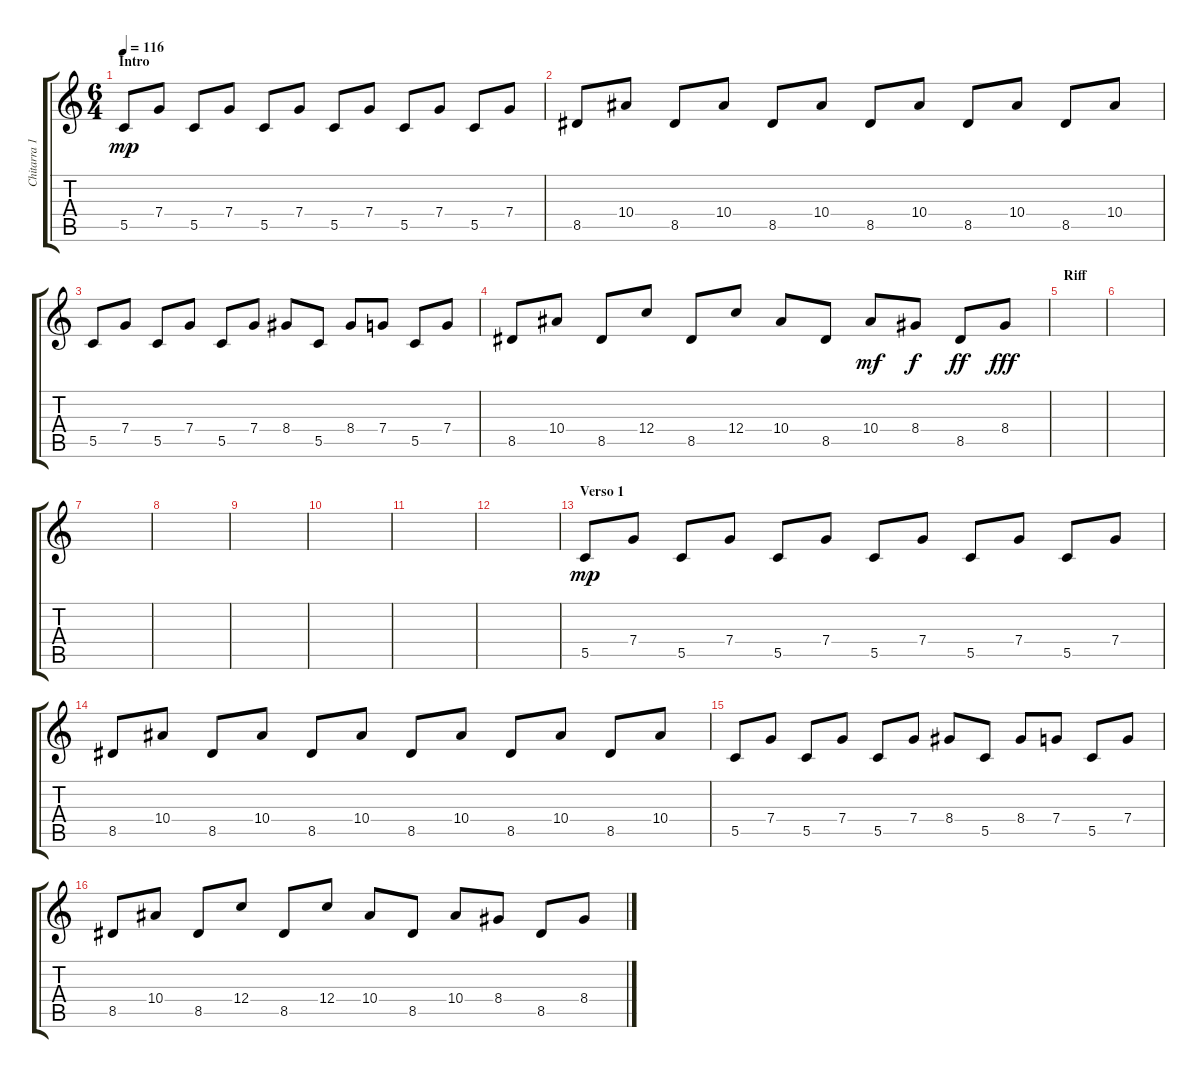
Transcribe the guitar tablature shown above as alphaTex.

\track ("Chitarra 1" "Chitarra 1") {instrument acousticguitarsteel}
\staff {score tabs}
\tuning (D4 A3 F3 C3 G2 D2) {hide}
\ts (6 4)
\section ("" "Intro")
\tempo 116
\clef g2
\ks c
5.5.8{dy mp instrument acousticguitarsteel} 7.4.8 5.5.8 7.4.8 5.5.8 7.4.8 5.5.8 7.4.8 5.5.8 7.4.8 5.5.8 7.4.8 |
8.5.8 10.4.8 8.5.8 10.4.8 8.5.8 10.4.8 8.5.8 10.4.8 8.5.8 10.4.8 8.5.8 10.4.8 |
5.5.8 7.4.8 5.5.8 7.4.8 5.5.8 7.4.8 8.4.8 5.5.8 8.4.8 7.4.8 5.5.8 7.4.8 |
8.5.8 10.4.8 8.5.8 12.4.8 8.5.8 12.4.8 10.4.8 8.5.8 10.4.8{dy mf} 8.4.8{dy f} 8.5.8{dy ff} 8.4.8{dy fff} |
\section ("" "Riff")
|
|
|
|
|
|
|
|
\section ("" "Verso 1")
5.5.8{dy mp} 7.4.8 5.5.8 7.4.8 5.5.8 7.4.8 5.5.8 7.4.8 5.5.8 7.4.8 5.5.8 7.4.8 |
8.5.8 10.4.8 8.5.8 10.4.8 8.5.8 10.4.8 8.5.8 10.4.8 8.5.8 10.4.8 8.5.8 10.4.8 |
5.5.8 7.4.8 5.5.8 7.4.8 5.5.8 7.4.8 8.4.8 5.5.8 8.4.8 7.4.8 5.5.8 7.4.8 |
8.5.8 10.4.8 8.5.8 12.4.8 8.5.8 12.4.8 10.4.8 8.5.8 10.4.8 8.4.8 8.5.8 8.4.8
